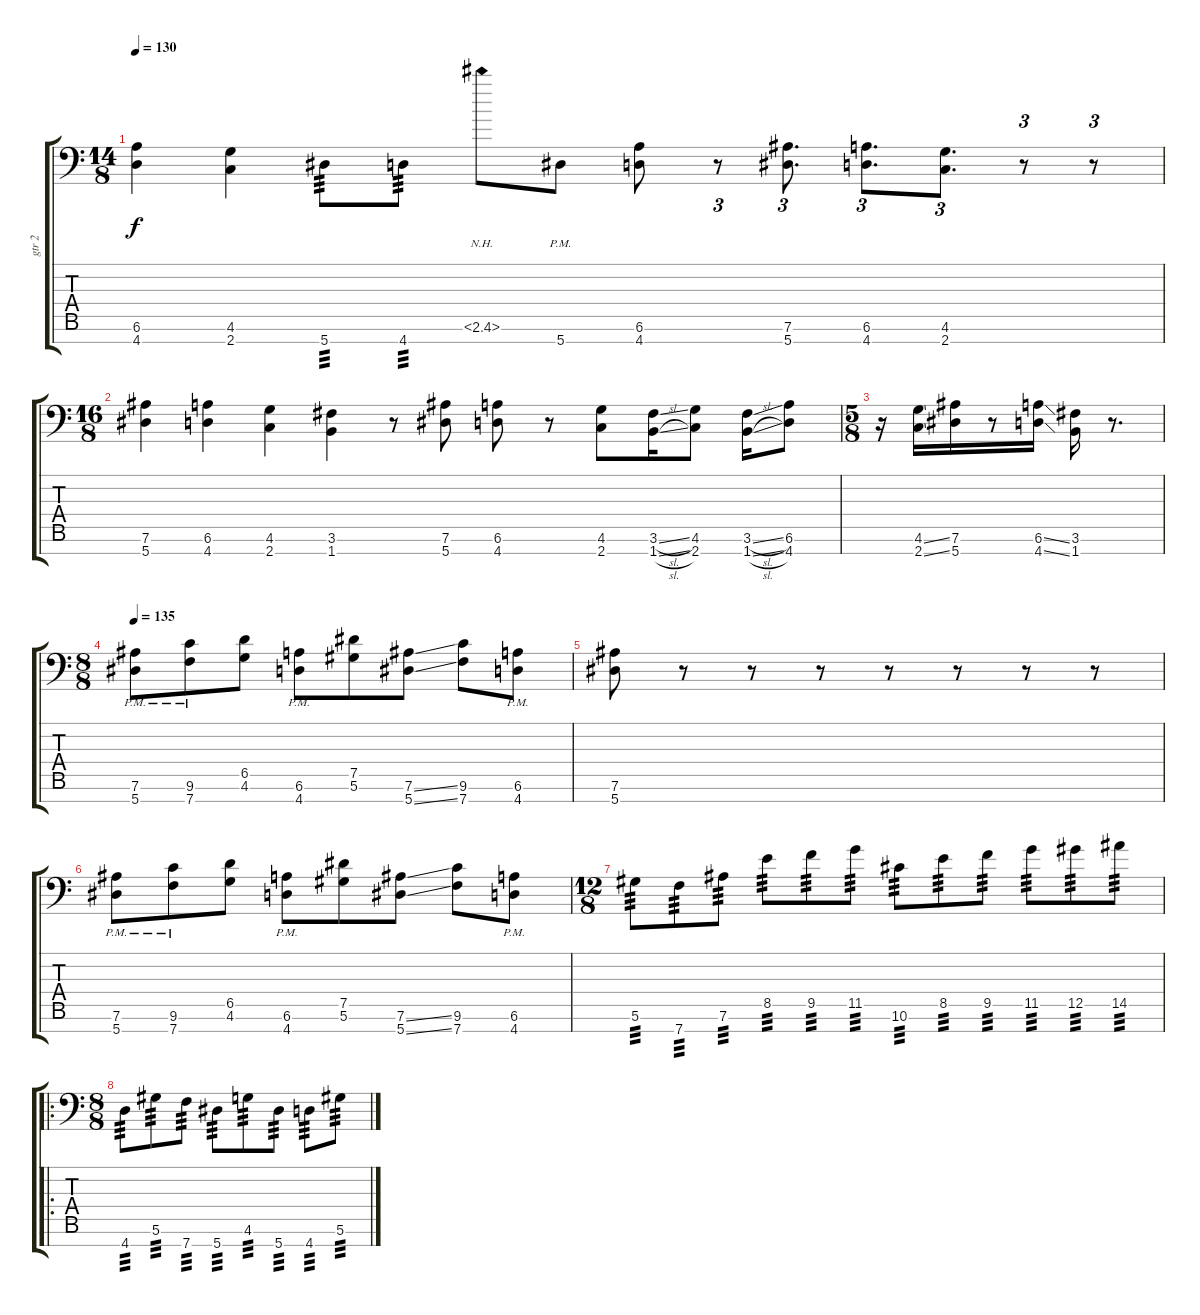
\track ("gtr 2" "gtr 2") {instrument overdrivenguitar}
\staff {score tabs}
\tuning (Eb4 Bb3 Gb3 Db3 Ab2 Eb2 Bb1) {hide}
\ts (14 8)
\tempo 130
\clef f4
\ks c
(6.6 4.7).4{dy f} (4.6 2.7).4 5.7.8{tp 3} 4.7.8{tp 3} 2.6{nh}.8 5.7{pm}.8 (6.6 4.7).8 r.8{tu (3 2)} (7.6 5.7).8{d tu (3 2)} (6.6 4.7).8{d tu (3 2)} (4.6 2.7).8{d tu (3 2)} r.8{tu (3 2)} r.8{tu (3 2)} |
\ts (16 8)
(7.6 5.7).4 (6.6 4.7).4 (4.6 2.7).4 (3.6 1.7).4 r.8 (7.6 5.7).8 (6.6 4.7).8 r.8 (4.6 2.7).8 (3.6{sl} 1.7{sl}).16 (4.6 2.7).8 (3.6{sl} 1.7{sl}).16 (6.6 4.7).8 |
\ts (5 8)
r.16 (4.6{ss} 2.7{ss}).16 (7.6 5.7).16 r.8 (6.6{ss} 4.7{ss}).16 (3.6 1.7).16 r.8{d} |
\ts (8 8)
\tempo 135
(7.6{pm} 5.7{pm}).8 (9.6{pm} 7.7{pm}).8 (6.5 4.6).8 (6.6{pm} 4.7{pm}).8 (7.5 5.6).8 (7.6{ss} 5.7{ss}).8 (9.6 7.7).8 (6.6{pm} 4.7{pm}).8 |
(7.6 5.7).8 r.8 r.8 r.8 r.8 r.8 r.8 r.8 |
(7.6{pm} 5.7{pm}).8 (9.6{pm} 7.7{pm}).8 (6.5 4.6).8 (6.6{pm} 4.7{pm}).8 (7.5 5.6).8 (7.6{ss} 5.7{ss}).8 (9.6 7.7).8 (6.6{pm} 4.7{pm}).8 |
\ts (12 8)
5.6.8{tp 3} 7.7.8{tp 3} 7.6.8{tp 3} 8.5.8{tp 3} 9.5.8{tp 3} 11.5.8{tp 3} 10.6.8{tp 3} 8.5.8{tp 3} 9.5.8{tp 3} 11.5.8{tp 3} 12.5.8{tp 3} 14.5.8{tp 3} |
\ro
\ts (8 8)
4.7.8{tp 3} 5.6.8{tp 3} 7.7.8{tp 3} 5.7.8{tp 3} 4.6.8{tp 3} 5.7.8{tp 3} 4.7.8{tp 3} 5.6.8{tp 3}
